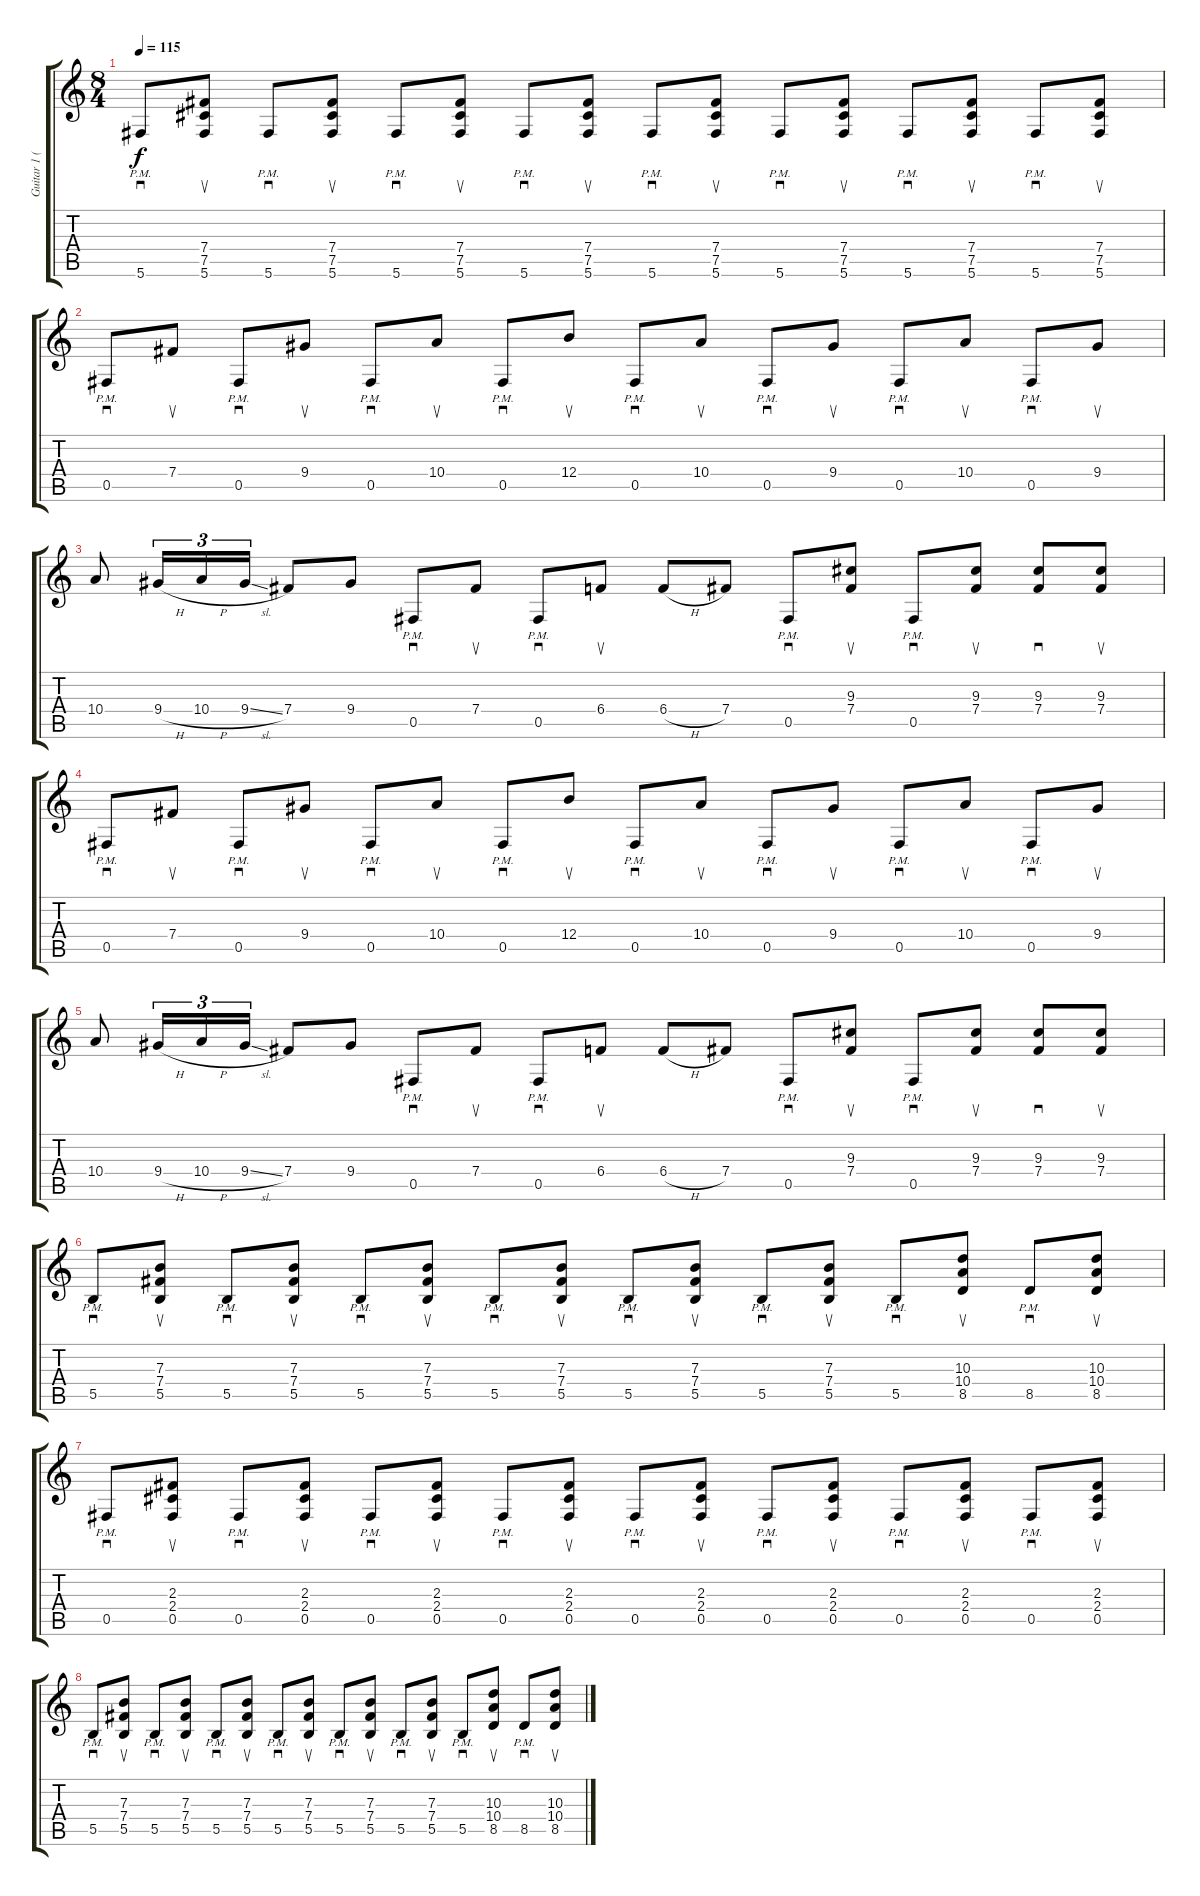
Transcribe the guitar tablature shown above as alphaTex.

\track ("Guitar 1 (Distortion)" "Guitar 1 (") {instrument distortionguitar}
\staff {score tabs}
\tuning (Db4 Ab3 E3 B2 Gb2 Db2) {hide}
\ts (8 4)
\tempo 115
\clef g2
\ks c
5.6{pm}.8{sd dy f} (7.4 7.5 5.6).8{su} 5.6{pm}.8{sd} (7.4 7.5 5.6).8{su} 5.6{pm}.8{sd} (7.4 7.5 5.6).8{su} 5.6{pm}.8{sd} (7.4 7.5 5.6).8{su} 5.6{pm}.8{sd} (7.4 7.5 5.6).8{su} 5.6{pm}.8{sd} (7.4 7.5 5.6).8{su} 5.6{pm}.8{sd} (7.4 7.5 5.6).8{su} 5.6{pm}.8{sd} (7.4 7.5 5.6).8{su} |
0.5{pm}.8{sd} 7.4.8{su} 0.5{pm}.8{sd} 9.4.8{su} 0.5{pm}.8{sd} 10.4.8{su} 0.5{pm}.8{sd} 12.4.8{su} 0.5{pm}.8{sd} 10.4.8{su} 0.5{pm}.8{sd} 9.4.8{su} 0.5{pm}.8{sd} 10.4.8{su} 0.5{pm}.8{sd} 9.4.8{su} |
10.4.8 9.4{h}.16{tu (3 2)} 10.4{h}.16{tu (3 2)} 9.4{sl}.16{tu (3 2)} 7.4.8 9.4.8 0.5{pm}.8{sd} 7.4.8{su} 0.5{pm}.8{sd} 6.4.8{su} 6.4{h}.8 7.4.8 0.5{pm}.8{sd} (9.3 7.4).8{su} 0.5{pm}.8{sd} (9.3 7.4).8{su} (9.3 7.4).8{sd} (9.3 7.4).8{su} |
0.5{pm}.8{sd} 7.4.8{su} 0.5{pm}.8{sd} 9.4.8{su} 0.5{pm}.8{sd} 10.4.8{su} 0.5{pm}.8{sd} 12.4.8{su} 0.5{pm}.8{sd} 10.4.8{su} 0.5{pm}.8{sd} 9.4.8{su} 0.5{pm}.8{sd} 10.4.8{su} 0.5{pm}.8{sd} 9.4.8{su} |
10.4.8 9.4{h}.16{tu (3 2)} 10.4{h}.16{tu (3 2)} 9.4{sl}.16{tu (3 2)} 7.4.8 9.4.8 0.5{pm}.8{sd} 7.4.8{su} 0.5{pm}.8{sd} 6.4.8{su} 6.4{h}.8 7.4.8 0.5{pm}.8{sd} (9.3 7.4).8{su} 0.5{pm}.8{sd} (9.3 7.4).8{su} (9.3 7.4).8{sd} (9.3 7.4).8{su} |
5.5{pm}.8{sd} (7.3 7.4 5.5).8{su} 5.5{pm}.8{sd} (7.3 7.4 5.5).8{su} 5.5{pm}.8{sd} (7.3 7.4 5.5).8{su} 5.5{pm}.8{sd} (7.3 7.4 5.5).8{su} 5.5{pm}.8{sd} (7.3 7.4 5.5).8{su} 5.5{pm}.8{sd} (7.3 7.4 5.5).8{su} 5.5{pm}.8{sd} (10.3 10.4 8.5).8{su} 8.5{pm}.8{sd} (10.3 10.4 8.5).8{su} |
0.5{pm}.8{sd} (2.3 2.4 0.5).8{su} 0.5{pm}.8{sd} (2.3 2.4 0.5).8{su} 0.5{pm}.8{sd} (2.3 2.4 0.5).8{su} 0.5{pm}.8{sd} (2.3 2.4 0.5).8{su} 0.5{pm}.8{sd} (2.3 2.4 0.5).8{su} 0.5{pm}.8{sd} (2.3 2.4 0.5).8{su} 0.5{pm}.8{sd} (2.3 2.4 0.5).8{su} 0.5{pm}.8{sd} (2.3 2.4 0.5).8{su} |
5.5{pm}.8{sd} (7.3 7.4 5.5).8{su} 5.5{pm}.8{sd} (7.3 7.4 5.5).8{su} 5.5{pm}.8{sd} (7.3 7.4 5.5).8{su} 5.5{pm}.8{sd} (7.3 7.4 5.5).8{su} 5.5{pm}.8{sd} (7.3 7.4 5.5).8{su} 5.5{pm}.8{sd} (7.3 7.4 5.5).8{su} 5.5{pm}.8{sd} (10.3 10.4 8.5).8{su} 8.5{pm}.8{sd} (10.3 10.4 8.5).8{su}
